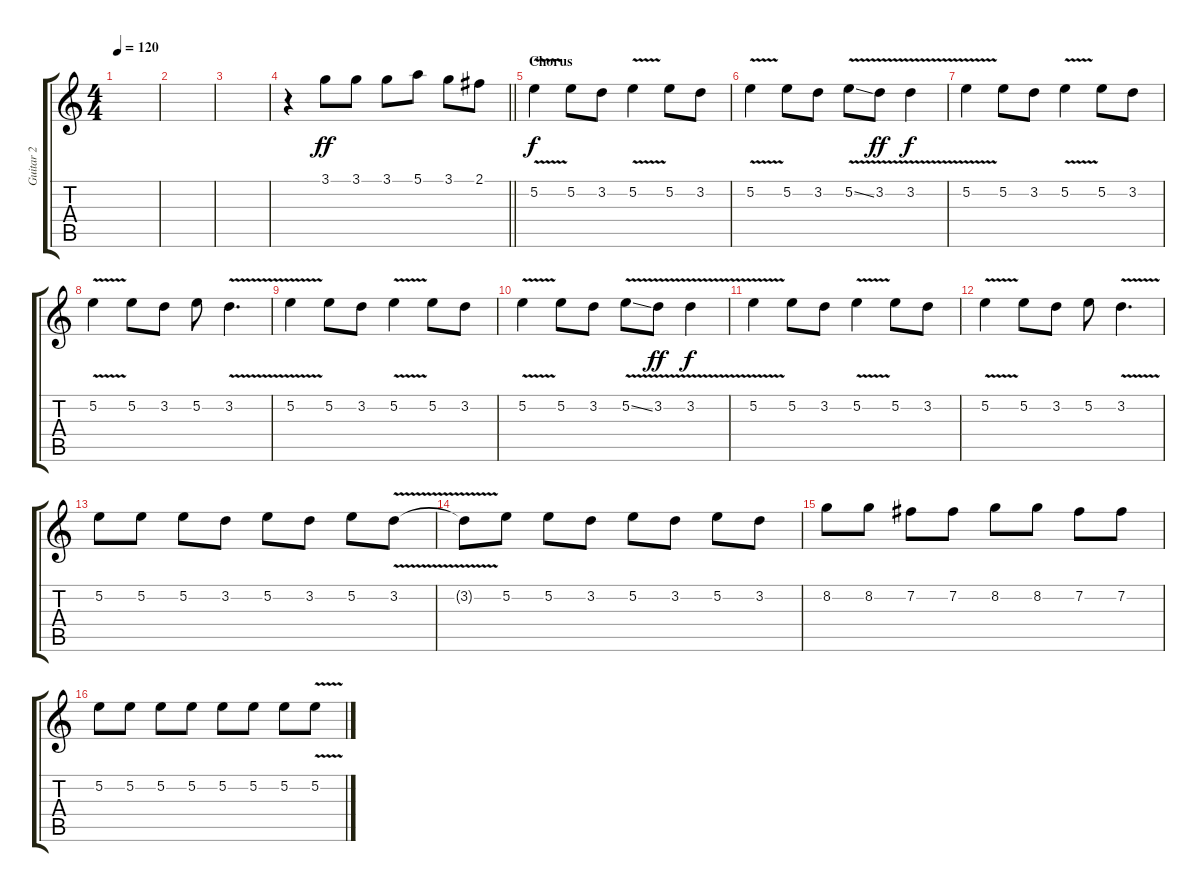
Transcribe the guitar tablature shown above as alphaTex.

\track ("Guitar 2" "Guitar 2") {instrument distortionguitar}
\staff {score tabs}
\tuning (E4 B3 G3 D3 A2 E2) {hide}
\ts (4 4)
\tempo 120
\clef g2
\ks c
|
|
|
\barLineRight lightlight
r.4{volume 12} 3.1.8{dy ff} 3.1.8 3.1.8 5.1.8 3.1.8 2.1.8 |
\section ("" "Chorus")
5.2{v}.4{dy f volume 12} 5.2.8 3.2.8 5.2{v}.4 5.2.8 3.2.8 |
5.2{v}.4 5.2.8 3.2.8 5.2{v ss}.8 3.2{v}.8{dy ff} 3.2{v}.4{dy f} |
5.2{v}.4 5.2.8 3.2.8 5.2{v}.4 5.2.8 3.2.8 |
5.2{v}.4 5.2.8 3.2.8 5.2.8 3.2{v}.4{d} |
5.2{v}.4 5.2.8 3.2.8 5.2{v}.4 5.2.8 3.2.8 |
5.2{v}.4 5.2.8 3.2.8 5.2{v ss}.8 3.2{v}.8{dy ff} 3.2{v}.4{dy f} |
5.2{v}.4 5.2.8 3.2.8 5.2{v}.4 5.2.8 3.2.8 |
5.2{v}.4 5.2.8 3.2.8 5.2.8 3.2{v}.4{d} |
5.2.8 5.2.8 5.2.8 3.2.8 5.2.8 3.2.8 5.2.8 3.2{v}.8 |
3.2{t}.8 5.2.8 5.2.8 3.2.8 5.2.8 3.2.8 5.2.8 3.2.8 |
8.2.8 8.2.8 7.2.8 7.2.8 8.2.8 8.2.8 7.2.8 7.2.8 |
5.2.8 5.2.8 5.2.8 5.2.8 5.2.8 5.2.8 5.2.8 5.2{v}.8
